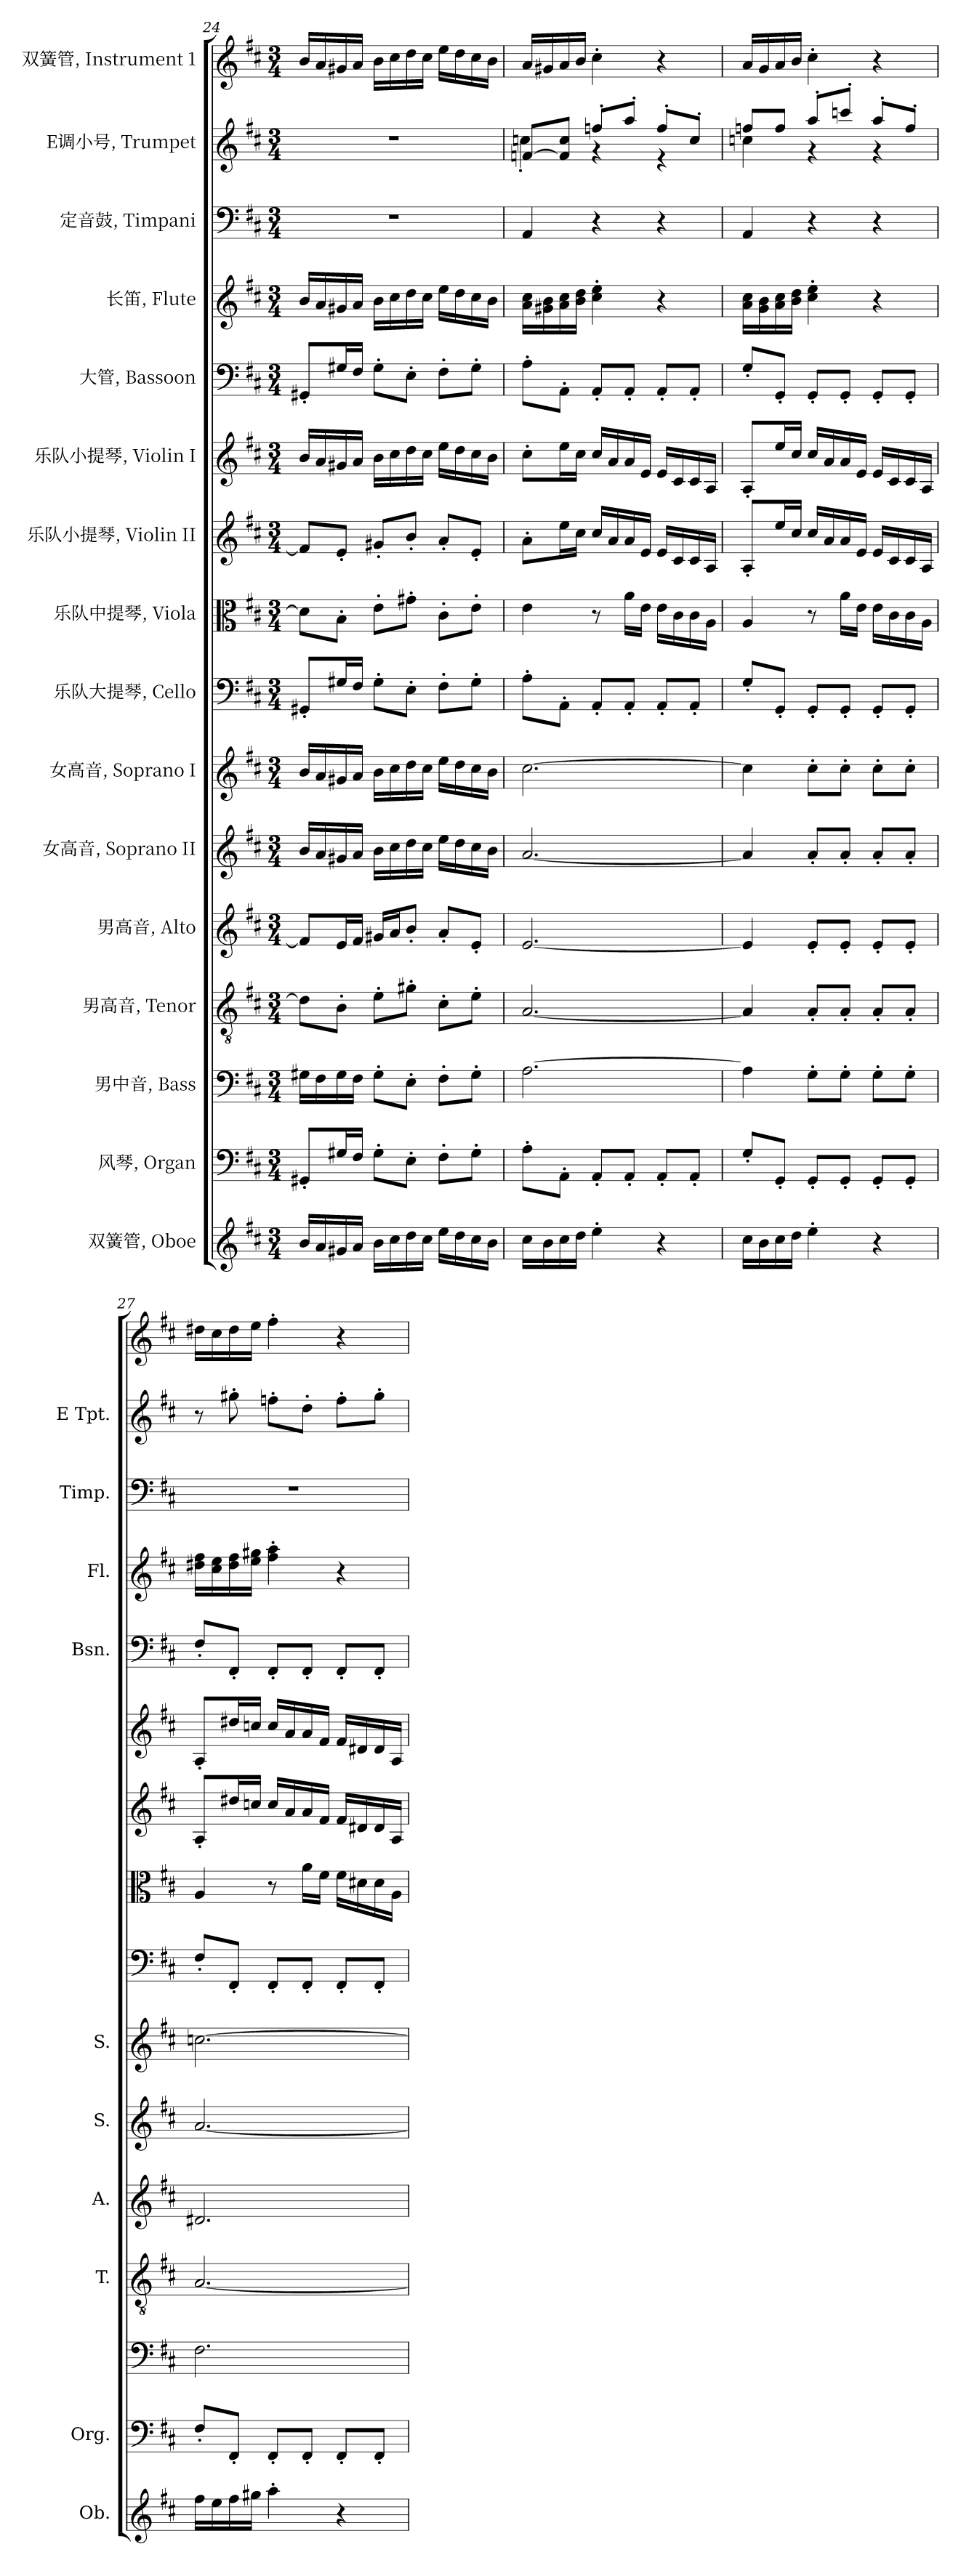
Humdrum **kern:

**kern	**kern	**kern	**kern	**kern	**kern	**kern	**kern	**kern	**kern	**kern	**kern	**kern	**kern	**kern	**kern
*part16	*part15	*part14	*part13	*part12	*part11	*part10	*part9	*part8	*part7	*part6	*part5	*part4	*part3	*part2	*part1
*staff16	*staff15	*staff14	*staff13	*staff12	*staff11	*staff10	*staff9	*staff8	*staff7	*staff6	*staff5	*staff4	*staff3	*staff2	*staff1
*I"双簧管, Oboe	*I"风琴, Organ	*I"男中音, Bass	*I"男高音, Tenor	*I"男高音, Alto	*I"女高音, Soprano II	*I"女高音, Soprano I	*I"乐队大提琴, Cello	*I"乐队中提琴, Viola	*I"乐队小提琴, Violin II	*I"乐队小提琴, Violin I	*I"大管, Bassoon	*I"长笛, Flute	*I"定音鼓, Timpani	*I"E调小号, Trumpet	*I"双簧管, Instrument  1
*I'Ob.	*I'Org.	*	*I'T.	*I'A.	*I'S.	*I'S.	*	*	*	*	*I'Bsn.	*I'Fl.	*I'Timp.	*I'E Tpt.	*
!!LO:PB:g=z
*clefG2	*clefF4	*clefF4	*clefGv2	*clefG2	*clefG2	*clefG2	*clefF4	*clefC3	*clefG2	*clefG2	*clefF4	*clefG2	*clefF4	*clefG2	*clefG2
*	*	*	*	*	*	*	*	*	*	*	*	*	*	*ITrd-3c-4	*
*k[f#c#]	*k[f#c#]	*k[f#c#]	*k[f#c#]	*k[f#c#]	*k[f#c#]	*k[f#c#]	*k[f#c#]	*k[f#c#]	*k[f#c#]	*k[f#c#]	*k[f#c#]	*k[f#c#]	*k[f#c#]	*k[b-e-a-d-g-c-]	*k[f#c#]
*M3/4	*M3/4	*M3/4	*M3/4	*M3/4	*M3/4	*M3/4	*M3/4	*M3/4	*M3/4	*M3/4	*M3/4	*M3/4	*M3/4	*M3/4	*M3/4
=24	=24	=24	=24	=24	=24	=24	=24	=24	=24	=24	=24	=24	=24	=24	=24
16b/LL	8GG#X'/L	16G#X\LL	8d\L]	8f#/L]	16b/LL	16b/LL	8GG#X'/L	8d\L]	8f#/L]	16b/LL	8GG#X'/L	16b/LL	2.r	2.r	16b/LL
16a/	.	16F#\	.	.	16a/	16a/	.	.	.	16a/	.	16a/	.	.	16a/
16g#X/	16G#X/L	16G#\	8B'\J	16e/L	16g#X/	16g#X/	16G#X/L	8B'\J	8e'/J	16g#X/	16G#X/L	16g#X/	.	.	16g#X/
16a/JJ	16F#/JJ	16F#\JJ	.	16f#/JJ	16a/JJ	16a/JJ	16F#/JJ	.	.	16a/JJ	16F#/JJ	16a/JJ	.	.	16a/JJ
16b\LL	8G#'\L	8G#'\L	8e'\L	16g#X/LL	16b\LL	16b\LL	8G#'\L	8e'\L	8g#X'/L	16b\LL	8G#'\L	16b\LL	.	.	16b\LL
16cc#\	.	.	.	16a/J	16cc#\	16cc#\	.	.	.	16cc#\	.	16cc#\	.	.	16cc#\
16dd\	8E'\J	8E'\J	8g#X'\J	8b'/J	16dd\	16dd\	8E'\J	8g#X'\J	8b'/J	16dd\	8E'\J	16dd\	.	.	16dd\
16cc#\JJ	.	.	.	.	16cc#\JJ	16cc#\JJ	.	.	.	16cc#\JJ	.	16cc#\JJ	.	.	16cc#\JJ
16ee\LL	8F#'\L	8F#'\L	8c#'\L	8a'/L	16ee\LL	16ee\LL	8F#'\L	8c#'\L	8a'/L	16ee\LL	8F#'\L	16ee\LL	.	.	16ee\LL
16dd\	.	.	.	.	16dd\	16dd\	.	.	.	16dd\	.	16dd\	.	.	16dd\
16cc#\	8G#'\J	8G#'\J	8e'\J	8e'/J	16cc#\	16cc#\	8G#'\J	8e'\J	8e'/J	16cc#\	8G#'\J	16cc#\	.	.	16cc#\
16b\JJ	.	.	.	.	16b\JJ	16b\JJ	.	.	.	16b\JJ	.	16b\JJ	.	.	16b\JJ
=25	=25	=25	=25	=25	=25	=25	=25	=25	=25	=25	=25	=25	=25	=25	=25
*	*	*	*	*	*	*	*	*	*	*	*	*	*	*^	*
16cc#\LL	8A'\L	[2.A\	[2.A/	[2.e/	[2.a/	[2.cc#\	8A'\L	4e\	8a'\L	8cc#'\L	8A'\L	16a\ 16cc#\LL	4AA/	[8b--X/L	4ff-X'\	16a/LL
16b\	.	.	.	.	.	.	.	.	.	.	.	16g#X\ 16b\	.	.	.	16g#X/
16cc#\	8AA'\J	.	.	.	.	.	8AA'\J	.	16ee\L	16ee\L	8AA'\J	16a\ 16cc#\	.	8b--/] 8ff-/J	.	16a/
16dd\JJ	.	.	.	.	.	.	.	.	16cc#\JJ	16cc#\JJ	.	16b\ 16dd\JJ	.	.	.	16b/JJ
4ee'\	8AA'/L	.	.	.	.	.	8AA'/L	8r	16cc#/LL	16cc#/LL	8AA'/L	4cc#\' 4ee\'	4r	8bb--X'/L	4r	4cc#'\
.	.	.	.	.	.	.	.	.	16a/	16a/	.	.	.	.	.	.
.	8AA'/J	.	.	.	.	.	8AA'/J	16a\LL	16a/	16a/	8AA'/J	.	.	8ddd-'/J	.	.
.	.	.	.	.	.	.	.	16e\JJ	16e/JJ	16e/JJ	.	.	.	.	.	.
4r	8AA'/L	.	.	.	.	.	8AA'/L	16e\LL	16e/LL	16e/LL	8AA'/L	4r	4r	8bb--'/L	4r	4r
.	.	.	.	.	.	.	.	16c#\	16c#/	16c#/	.	.	.	.	.	.
.	8AA'/J	.	.	.	.	.	8AA'/J	16c#\	16c#/	16c#/	8AA'/J	.	.	8ff-'/J	.	.
.	.	.	.	.	.	.	.	16A\JJ	16A/JJ	16A/JJ	.	.	.	.	.	.
=26	=26	=26	=26	=26	=26	=26	=26	=26	=26	=26	=26	=26	=26	=26	=26	=26
16cc#\LL	8G'/L	4A\]	4A/]	4e/]	4a/]	4cc#\]	8G'/L	4A/	8A'/L	8A'/L	8G'/L	16a\ 16cc#\LL	4AA/	8bb--X/L	4ff-X\	16a/LL
16b\	.	.	.	.	.	.	.	.	.	.	.	16g\ 16b\	.	.	.	16g/
16cc#\	8GG'/J	.	.	.	.	.	8GG'/J	.	16ee/L	16ee/L	8GG'/J	16a\ 16cc#\	.	8bb--/J	.	16a/
16dd\JJ	.	.	.	.	.	.	.	.	16cc#/JJ	16cc#/JJ	.	16b\ 16dd\JJ	.	.	.	16b/JJ
4ee'\	8GG'/L	8G'\L	8A'/L	8e'/L	8a'/L	8cc#'\L	8GG'/L	8r	16cc#/LL	16cc#/LL	8GG'/L	4cc#\' 4ee\'	4r	8ddd-'/L	4r	4cc#'\
.	.	.	.	.	.	.	.	.	16a/	16a/	.	.	.	.	.	.
.	8GG'/J	8G'\J	8A'/J	8e'/J	8a'/J	8cc#'\J	8GG'/J	16a\LL	16a/	16a/	8GG'/J	.	.	8fff-X'/J	.	.
.	.	.	.	.	.	.	.	16e\JJ	16e/JJ	16e/JJ	.	.	.	.	.	.
4r	8GG'/L	8G'\L	8A'/L	8e'/L	8a'/L	8cc#'\L	8GG'/L	16e\LL	16e/LL	16e/LL	8GG'/L	4r	4r	8ddd-'/L	4r	4r
.	.	.	.	.	.	.	.	16c#\	16c#/	16c#/	.	.	.	.	.	.
.	8GG'/J	8G'\J	8A'/J	8e'/J	8a'/J	8cc#'\J	8GG'/J	16c#\	16c#/	16c#/	8GG'/J	.	.	8bb--'/J	.	.
.	.	.	.	.	.	.	.	16A\JJ	16A/JJ	16A/JJ	.	.	.	.	.	.
*	*	*	*	*	*	*	*	*	*	*	*	*	*	*v	*v	*
!!LO:PB:g=z
=27	=27	=27	=27	=27	=27	=27	=27	=27	=27	=27	=27	=27	=27	=27	=27
16ff#\LL	8F#'/L	2.F#\	[2.A/	2.d#X/	[2.a/	[2.ccn\	8F#'/L	4A/	8A'/L	8A'/L	8F#'/L	16dd#X\ 16ff#\LL	2.r	8r	16dd#X\LL
16ee\	.	.	.	.	.	.	.	.	.	.	.	16cc#\ 16ee\	.	.	16cc#\
16ff#\	8FF#'/J	.	.	.	.	.	8FF#'/J	.	16dd#X/L	16dd#X/L	8FF#'/J	16dd#\ 16ff#\	.	8cccn'\	16dd#\
16gg#X\JJ	.	.	.	.	.	.	.	.	16ccn/JJ	16ccn/JJ	.	16ee\ 16gg#X\JJ	.	.	16ee\JJ
4aa'\	8FF#'/L	.	.	.	.	.	8FF#'/L	8r	16cc/LL	16cc/LL	8FF#'/L	4ff#\' 4aa\'	.	8bb--X'\L	4ff#'\
.	.	.	.	.	.	.	.	.	16a/	16a/	.	.	.	.	.
.	8FF#'/J	.	.	.	.	.	8FF#'/J	16a\LL	16a/	16a/	8FF#'/J	.	.	8gg-'\J	.
.	.	.	.	.	.	.	.	16f#\JJ	16f#/JJ	16f#/JJ	.	.	.	.	.
4r	8FF#'/L	.	.	.	.	.	8FF#'/L	16f#\LL	16f#/LL	16f#/LL	8FF#'/L	4r	.	8bb--'\L	4r
.	.	.	.	.	.	.	.	16d#X\	16d#X/	16d#X/	.	.	.	.	.
.	8FF#'/J	.	.	.	.	.	8FF#'/J	16d#\	16d#/	16d#/	8FF#'/J	.	.	8ccc'\J	.
.	.	.	.	.	.	.	.	16A\JJ	16A/JJ	16A/JJ	.	.	.	.	.
=	=	=	=	=	=	=	=	=	=	=	=	=	=	=	=
*-	*-	*-	*-	*-	*-	*-	*-	*-	*-	*-	*-	*-	*-	*-	*-
